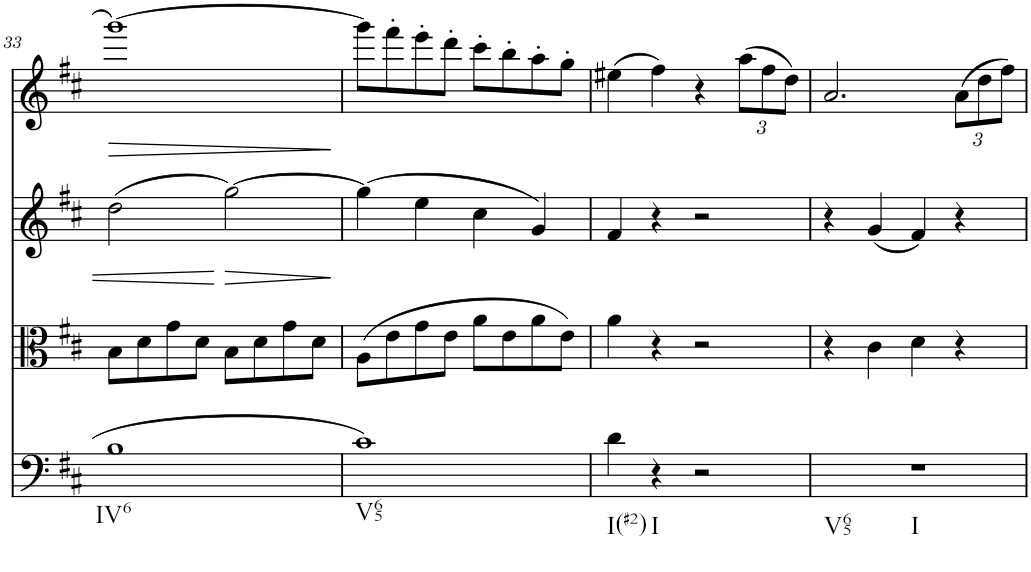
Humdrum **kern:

**kern	**kern	**kern	**dynam	**kern	**dynam
*part4	*part3	*part2	*part2	*part1	*part1
*staff4	*staff3	*staff2	*staff2	*staff1	*staff1
*I"Violoncello	*I"Viola	*I"Violin II	*	*I"Violin I	*
!!LO:PB:g=z
*clefF4	*clefC3	*clefG2	*	*clefG2	*
*k[f#c#]	*k[f#c#]	*k[f#c#]	*	*k[f#c#]	*
*M2/2	*M2/2	*M2/2	*	*M2/2	*
=33	=33	=33	=33	=33	=33
!LO:TX:b:t=IV6	!	!	!	!	!
!	!	!	!	!	!LO:HP:b
1B	8B\L	(2dd\	.	[1ggg	>
.	8d\	.	.	.	.
.	8g\	.	.	.	.
.	8d\J	.	.	.	.
!	!	!	!LO:HP:b	!	!
.	8B\L	[2gg\)	>	.	.
.	8d\	.	.	.	.
.	8g\	.	.	.	.
.	8d\J	.	.	.	.
.	.	.	]	.	]
=34	=34	=34	=34	=34	=34
!LO:TX:b:t=V65	!	!	!	!	!
1c#	(8A\L	(4gg\]	.	8ggg\L]	.
.	8e\	.	.	8fff#'\	.
.	8g\	4ee\	.	8eee'\	.
.	8e\J	.	.	8ddd'\J	.
.	8a\L	4cc#\	.	8ccc#'\L	.
.	8e\	.	.	8bb'\	.
.	8a\	4g/)	.	8aa'\	.
.	8e\J)	.	.	8gg'\J	.
=35	=35	=35	=35	=35	=35
!LO:TX:b:t=I(#2)	!	!	!	!	!
4d\	4a\	4f#/	.	(4ee#X\	.
!LO:TX:b:t=I	!	!	!	!	!
4r	4r	4r	.	4ff#\)	.
2r	2r	2r	.	4r	.
*	*	*	*	*Xbrackettup	*
.	.	.	.	(12aa\L	.
.	.	.	.	12ff#\	.
.	.	.	.	12dd\J)	.
=36	=36	=36	=36	=36	=36
!LO:TX:b:t=V65	!	!	!	!	!
!LO:TX:b:t=I	!	!	!	!	!
1r	4r	4r	.	2.a/	.
.	4c#\	(4g/	.	.	.
.	4d\	4f#/)	.	.	.
.	4r	4r	.	(12a\L	.
.	.	.	.	12dd\	.
.	.	.	.	12ff#\J)	.
=	=	=	=	=	=
*-	*-	*-	*-	*-	*-
